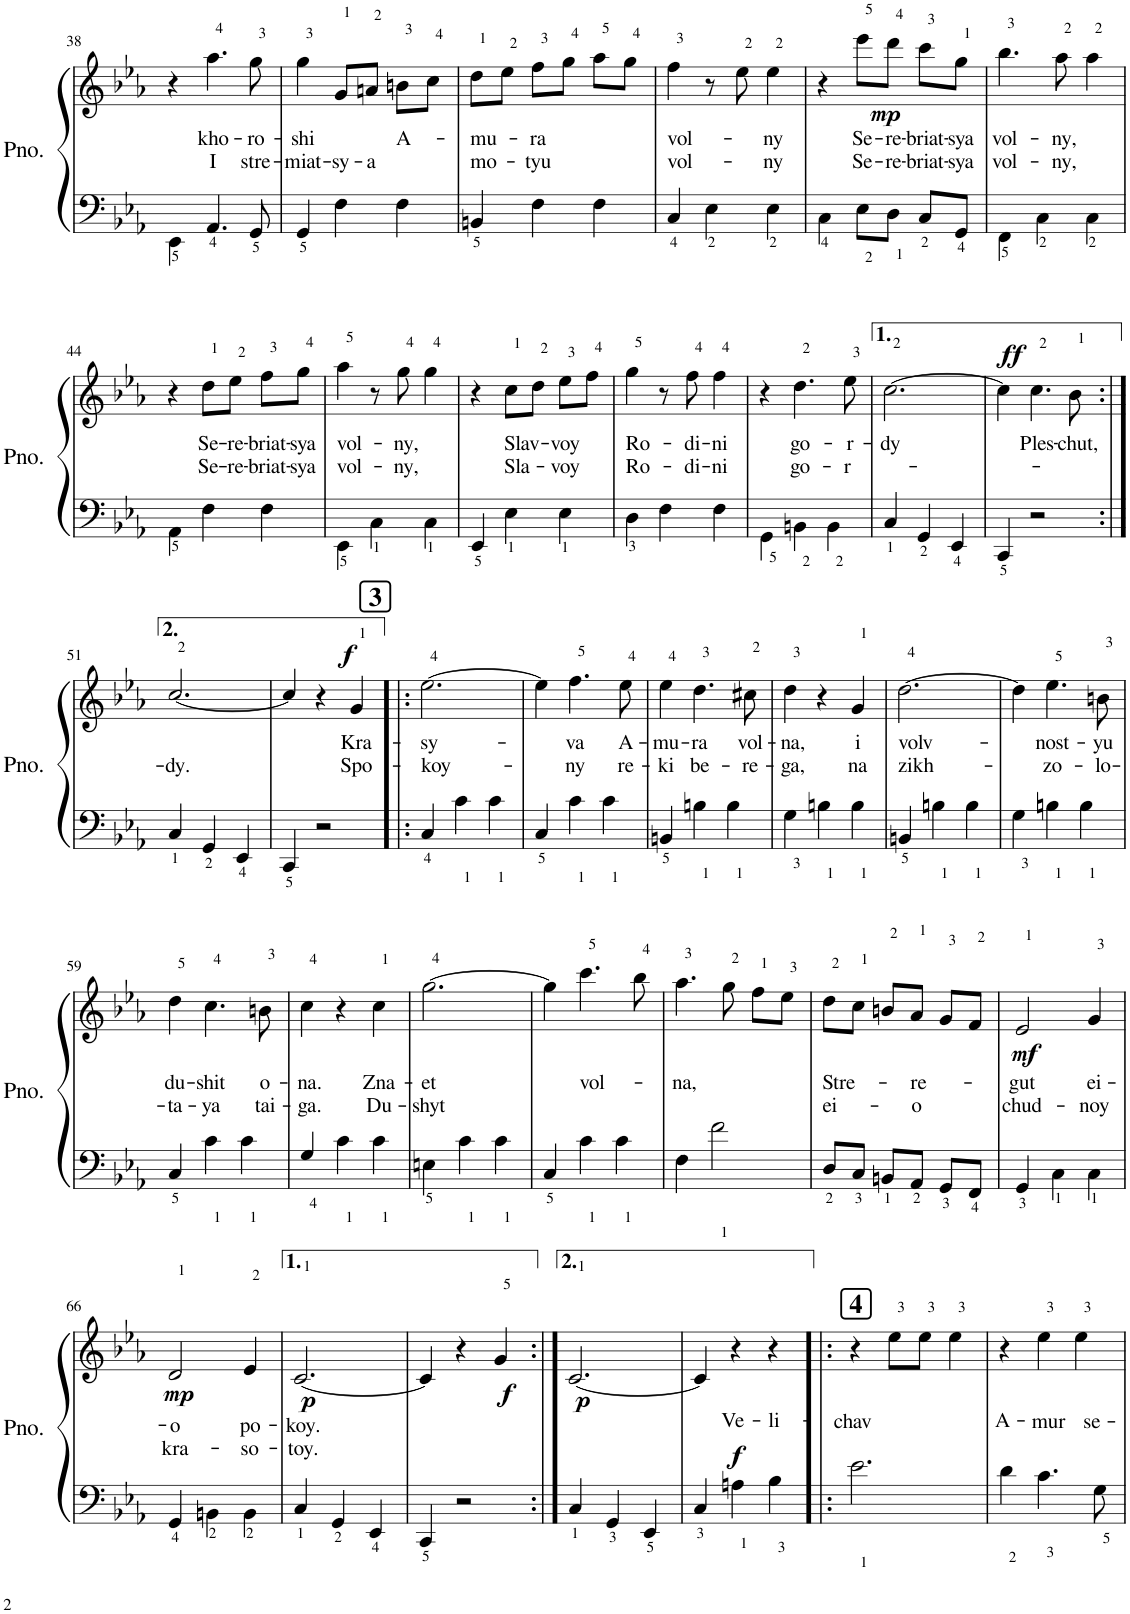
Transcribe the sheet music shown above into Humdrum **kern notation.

**kern	**text	**kern	**text	**text	**dynam
*part1	*part1	*part1	*part1	*part1	*part1
*staff2	*staff2	*staff1	*staff1	*staff1	*staff1/2
*I"Piano	*	*	*	*	*
*I'Pno.	*	*	*	*	*
!!LO:PB:g=z
*clefF4	*	*clefG2	*	*	*
*k[b-e-a-]	*	*k[b-e-a-]	*	*	*
*M3/4	*	*M3/4	*	*	*
=38	=38	=38	=38	=38	=38
4EE-\	.	4r	.	.	.
!	!	!	!LO:LY:b	!LO:LY:b	!
4.AA-/	.	4.aa-\	kho-	I	.
!	!	!	!LO:LY:b	!LO:LY:b	!
8GG/	.	8gg\	-ro-	stre-	.
=39	=39	=39	=39	=39	=39
!	!	!	!LO:LY:b	!LO:LY:b	!
4GG/	.	4gg\	-shi	-miat-	.
!	!	!	!	!LO:LY:b	!
4F\	.	8g/L	.	-sy-	.
!	!	!	!	!LO:LY:b	!
.	.	8an/J	.	-a	.
!	!	!	!LO:LY:b	!	!
4F\	.	8bn\L	A-	.	.
.	.	8cc\J	.	.	.
=40	=40	=40	=40	=40	=40
!	!	!	!LO:LY:b	!LO:LY:b	!
4BBn/	.	8dd\L	-mu-	-mo-	.
.	.	8ee-\J	.	.	.
!	!	!	!LO:LY:b	!LO:LY:b	!
4F\	.	8ff\L	-ra	-tyu	.
.	.	8gg\J	.	.	.
4F\	.	8aa-\L	.	.	.
.	.	8gg\J	.	.	.
=41	=41	=41	=41	=41	=41
!	!	!	!LO:LY:b	!LO:LY:b	!
4C/	.	4ff\	vol-	vol-	.
4E-\	.	8r	.	.	.
.	.	8ee-\	.	.	.
!	!	!	!LO:LY:b	!LO:LY:b	!
4E-\	.	4ee-\	-ny	-ny	.
=42	=42	=42	=42	=42	=42
4C\	.	4r	.	.	.
!	!	!	!LO:LY:b	!LO:LY:b	!
8E-\L	.	8eee-\L	Se-	Se-	.
!	!	!	!LO:LY:b	!LO:LY:b	!LO:DY:b
8D\J	.	8ddd\J	-re-	-re-	mp
!	!	!	!LO:LY:b	!LO:LY:b	!
8C/L	.	8ccc\L	-briat-	-briat-	.
!	!	!	!LO:LY:b	!LO:LY:b	!
8GG/J	.	8gg\J	-sya	-sya	.
=43	=43	=43	=43	=43	=43
!	!	!	!LO:LY:b	!LO:LY:b	!
4FF\	.	4.bb-\	vol-	vol-	.
4C\	.	.	.	.	.
!	!	!	!LO:LY:b	!LO:LY:b	!
.	.	8aa-\	-ny,	-ny,	.
4C\	.	4aa-\	.	.	.
!!LO:LB:g=z
=44	=44	=44	=44	=44	=44
4AA-\	.	4r	.	.	.
!	!	!	!LO:LY:b	!LO:LY:b	!
4F\	.	8dd\L	Se-	Se-	.
!	!	!	!LO:LY:b	!LO:LY:b	!
.	.	8ee-\J	-re-	-re-	.
!	!	!	!LO:LY:b	!LO:LY:b	!
4F\	.	8ff\L	-briat-	-briat-	.
!	!	!	!LO:LY:b	!LO:LY:b	!
.	.	8gg\J	-sya	-sya	.
=45	=45	=45	=45	=45	=45
!	!	!	!LO:LY:b	!LO:LY:b	!
4EE-\	.	4aa-\	vol-	vol-	.
4C\	.	8r	.	.	.
!	!	!	!LO:LY:b	!LO:LY:b	!
.	.	8gg\	-ny,	-ny,	.
4C\	.	4gg\	.	.	.
=46	=46	=46	=46	=46	=46
4EE-/	.	4r	.	.	.
!	!	!	!LO:LY:b	!LO:LY:b	!
4E-\	.	8cc\L	Slav-	Sla-	.
.	.	8dd\J	.	.	.
!	!	!	!LO:LY:b	!LO:LY:b	!
4E-\	.	8ee-\L	-voy	-voy	.
.	.	8ff\J	.	.	.
=47	=47	=47	=47	=47	=47
!	!	!	!LO:LY:b	!LO:LY:b	!
4D\	.	4gg\	Ro-	Ro-	.
4F\	.	8r	.	.	.
!	!	!	!LO:LY:b	!LO:LY:b	!
.	.	8ff\	-di-	-di-	.
!	!	!	!LO:LY:b	!LO:LY:b	!
4F\	.	4ff\	-ni	-ni	.
=48	=48	=48	=48	=48	=48
4GG\	.	4r	.	.	.
!	!	!	!LO:LY:b	!LO:LY:b	!
4BBn\	.	4.dd\	go-	go-	.
4BB\	.	.	.	.	.
!	!	!	!LO:LY:b	!LO:LY:b	!
.	.	8ee-\	-r-	-r-	.
=49	=49	=49	=49	=49	=49
!	!	!	!LO:LY:b	!	!
4C/	.	[2.cc\	-dy	.	.
4GG/	.	.	.	.	.
4EE-/	.	.	.	.	.
=50	=50	=50	=50	=50	=50
4CC/	.	4cc\]	.	.	.
!	!	!	!LO:LY:b	!	!LO:DY:a
2r	.	4.cc\	Ples-	.	ff
!	!	!	!LO:LY:b	!	!
.	.	8b-\	-chut,	.	.
!!LO:LB:g=z
=51:|!	=51:|!	=51:|!	=51:|!	=51:|!	=51:|!
!	!	!	!	!LO:LY:b	!
4C/	.	[2.cc/	.	-dy.	.
4GG/	.	.	.	.	.
4EE-/	.	.	.	.	.
=52	=52	=52	=52	=52	=52
4CC/	.	4cc/]	.	.	.
2r	.	4r	.	.	.
!	!	!	!LO:LY:b	!LO:LY:b	!LO:DY:a
.	.	4g/	Kra-	Spo-	f
!!LO:REH:place=s1:a:B:cj:fs=14:t=3
=53!|:	=53!|:	=53!|:	=53!|:	=53!|:	=53!|:
!	!	!	!LO:LY:b	!LO:LY:b	!
4C/	.	[2.ee-\	-sy-	-koy-	.
4c\	.	.	.	.	.
4c\	.	.	.	.	.
=54	=54	=54	=54	=54	=54
4C/	.	4ee-\]	.	.	.
!	!	!	!LO:LY:b	!LO:LY:b	!
4c\	.	4.ff\	-va	-ny	.
4c\	.	.	.	.	.
!	!	!	!LO:LY:b	!LO:LY:b	!
.	.	8ee-\	A-	re-	.
=55	=55	=55	=55	=55	=55
!	!	!	!LO:LY:b	!LO:LY:b	!
4BBn/	.	4ee-\	-mu-	-ki	.
!	!	!	!LO:LY:b	!LO:LY:b	!
4Bn\	.	4.dd\	-ra	be-	.
4B\	.	.	.	.	.
!	!	!	!LO:LY:b	!LO:LY:b	!
.	.	8cc#X\	vol-	-re-	.
=56	=56	=56	=56	=56	=56
!	!	!	!LO:LY:b	!LO:LY:b	!
4G\	.	4dd\	-na,	-ga,	.
4Bn\	.	4r	.	.	.
!	!	!	!LO:LY:b	!LO:LY:b	!
4B\	.	4g/	i	na	.
=57	=57	=57	=57	=57	=57
!	!	!	!LO:LY:b	!LO:LY:b	!
4BBn/	.	[2.dd\	volv-	zikh-	.
4Bn\	.	.	.	.	.
4B\	.	.	.	.	.
=58	=58	=58	=58	=58	=58
4G\	.	4dd\]	.	.	.
!	!	!	!LO:LY:b	!LO:LY:b	!
4Bn\	.	4.ee-\	-nost-	-zo-	.
4B\	.	.	.	.	.
!	!	!	!LO:LY:b	!LO:LY:b	!
.	.	8bn\	-yu	-lo-	.
!!LO:LB:g=z
=59	=59	=59	=59	=59	=59
!	!	!	!LO:LY:b	!LO:LY:b	!
4C/	.	4dd\	du-	-ta-	.
!	!	!	!LO:LY:b	!LO:LY:b	!
4c\	.	4.cc\	-shit	-ya	.
4c\	.	.	.	.	.
!	!	!	!LO:LY:b	!LO:LY:b	!
.	.	8bn\	o-	tai-	.
=60	=60	=60	=60	=60	=60
!	!	!	!LO:LY:b	!LO:LY:b	!
4G/	.	4cc\	-na.	-ga.	.
4c\	.	4r	.	.	.
!	!	!	!LO:LY:b	!LO:LY:b	!
4c\	.	4cc\	Zna-	Du-	.
=61	=61	=61	=61	=61	=61
!	!	!	!LO:LY:b	!LO:LY:b	!
4En\	.	[2.gg\	-et	-shyt	.
4c\	.	.	.	.	.
4c\	.	.	.	.	.
=62	=62	=62	=62	=62	=62
4C/	.	4gg\]	.	.	.
!	!	!	!LO:LY:b	!	!
4c\	.	4.ccc\	vol-	.	.
4c\	.	.	.	.	.
.	.	8bb-\	.	.	.
=63	=63	=63	=63	=63	=63
!	!	!	!LO:LY:b	!	!
4F\	.	4.aa-\	-na,	.	.
2f\	.	.	.	.	.
.	.	8gg\	.	.	.
.	.	8ff\L	.	.	.
.	.	8ee-\J	.	.	.
=64	=64	=64	=64	=64	=64
!	!	!	!LO:LY:b	!LO:LY:b	!
8D/L	.	8dd\L	Stre-	ei-	.
8C/J	.	8cc\J	.	.	.
8BBn/L	.	8bn/L	.	.	.
!	!	!	!LO:LY:b	!LO:LY:b	!
8AA-/J	.	8a-/J	-re-	-o	.
8GG/L	.	8g/L	.	.	.
8FF/J	.	8f/J	.	.	.
=65	=65	=65	=65	=65	=65
!	!	!	!LO:LY:b	!LO:LY:b	!LO:DY:b
4GG/	.	2e-/	-gut	chud-	mf
4C\	.	.	.	.	.
!	!	!	!LO:LY:b	!LO:LY:b	!
4C\	.	4g/	ei-	-noy	.
!!LO:LB:g=z
=66	=66	=66	=66	=66	=66
!	!	!	!LO:LY:b	!LO:LY:b	!LO:DY:b
4GG/	.	2d/	-o	kra-	mp
4BBn\	.	.	.	.	.
!	!	!	!LO:LY:b	!LO:LY:b	!
4BB\	.	4e-/	po-	-so-	.
=67	=67	=67	=67	=67	=67
!	!	!	!LO:LY:b	!LO:LY:b	!LO:DY:b
4C/	.	[2.c/	-koy.	-toy.	p
4GG/	.	.	.	.	.
4EE-/	.	.	.	.	.
=68	=68	=68	=68	=68	=68
4CC/	.	4c/]	.	.	.
2r	.	4r	.	.	.
!	!	!	!	!	!LO:DY:b
.	.	4g/	.	.	f
=69:|!	=69:|!	=69:|!	=69:|!	=69:|!	=69:|!
!	!	!	!	!	!LO:DY:b
4C/	.	[2.c/	.	.	p
4GG/	.	.	.	.	.
4EE-/	.	.	.	.	.
=70	=70	=70	=70	=70	=70
4C/	.	4c/]	.	.	.
!	!LO:LY:a	!	!	!	!LO:DY:a=2
4An\	Ve-	4r	.	.	f
!	!LO:LY:a	!	!	!	!
4B-\	-li-	4r	.	.	.
!!LO:REH:place=s1:a:B:cj:fs=14:t=4:qo=1
=71!|:	=71!|:	=71!|:	=71!|:	=71!|:	=71!|:
!	!LO:LY:a	!	!	!	!
2.e-\	-chav	4r	.	.	.
.	.	8ee-\L	.	.	.
.	.	8ee-\J	.	.	.
.	.	4ee-\	.	.	.
=72	=72	=72	=72	=72	=72
!	!LO:LY:a	!	!	!	!
4d\	A-	4r	.	.	.
!	!LO:LY:a	!	!	!	!
4.c\	-mur	4ee-\	.	.	.
.	.	4ee-\	.	.	.
!	!LO:LY:a	!	!	!	!
8G\	se-	.	.	.	.
=	=	=	=	=	=
*-	*-	*-	*-	*-	*-
